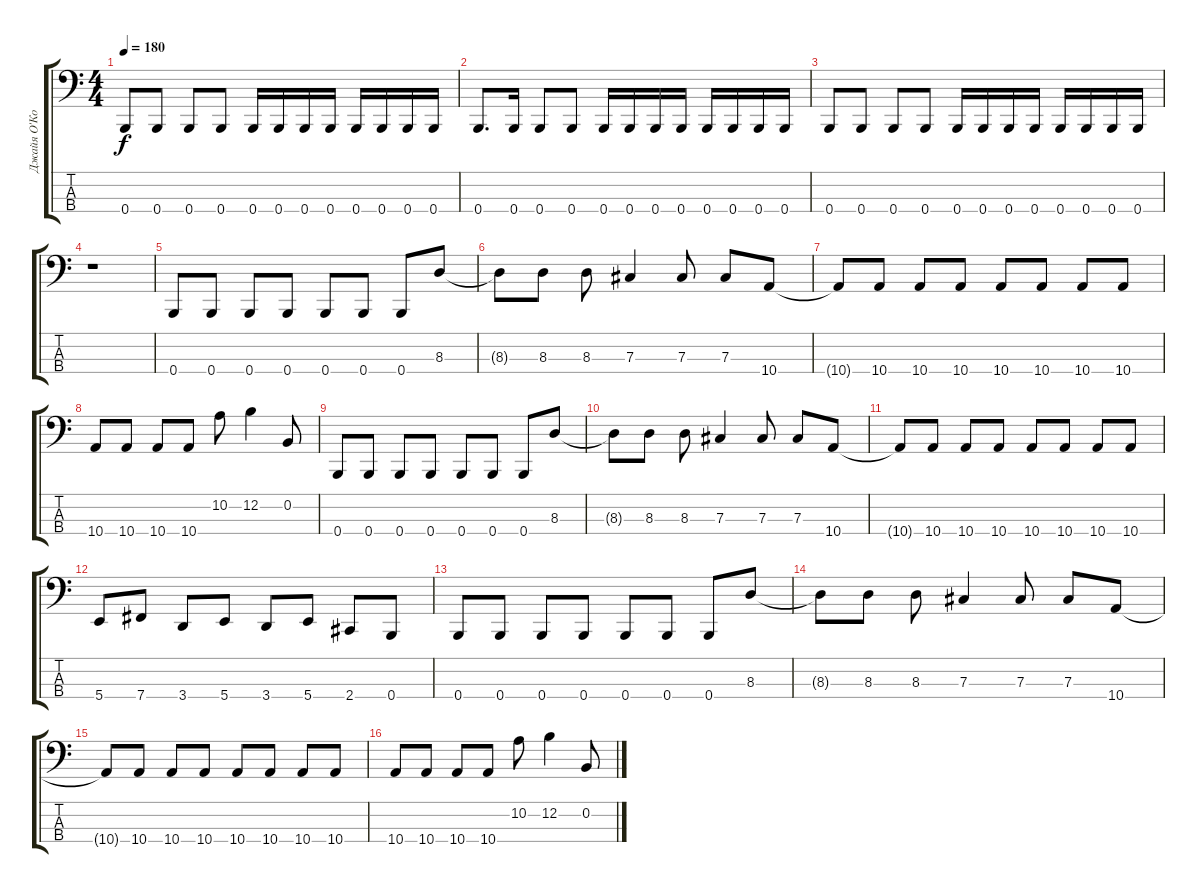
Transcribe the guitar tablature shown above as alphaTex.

\track ("Джайя О'Коннор" "Джайя О'Ко") {instrument electricbassfinger}
\staff {score tabs}
\tuning (E2 B1 Gb1 B0) {hide}
\ts (4 4)
\tempo 180
\clef f4
\ks c
0.4.8{dy f} 0.4.8 0.4.8 0.4.8 0.4.16 0.4.16 0.4.16 0.4.16 0.4.16 0.4.16 0.4.16 0.4.16 |
0.4.8{d} 0.4.16 0.4.8 0.4.8 0.4.16 0.4.16 0.4.16 0.4.16 0.4.16 0.4.16 0.4.16 0.4.16 |
0.4.8 0.4.8 0.4.8 0.4.8 0.4.16 0.4.16 0.4.16 0.4.16 0.4.16 0.4.16 0.4.16 0.4.16 |
r.1 |
0.4.8 0.4.8 0.4.8 0.4.8 0.4.8 0.4.8 0.4.8 8.3.8 |
8.3{t}.8 8.3.8 8.3.8 7.3.4 7.3.8 7.3.8 10.4.8 |
10.4{t}.8 10.4.8 10.4.8 10.4.8 10.4.8 10.4.8 10.4.8 10.4.8 |
10.4.8 10.4.8 10.4.8 10.4.8 10.2.8 12.2.4 0.2.8 |
0.4.8 0.4.8 0.4.8 0.4.8 0.4.8 0.4.8 0.4.8 8.3.8 |
8.3{t}.8 8.3.8 8.3.8 7.3.4 7.3.8 7.3.8 10.4.8 |
10.4{t}.8 10.4.8 10.4.8 10.4.8 10.4.8 10.4.8 10.4.8 10.4.8 |
5.4.8 7.4.8 3.4.8 5.4.8 3.4.8 5.4.8 2.4.8 0.4.8 |
0.4.8 0.4.8 0.4.8 0.4.8 0.4.8 0.4.8 0.4.8 8.3.8 |
8.3{t}.8 8.3.8 8.3.8 7.3.4 7.3.8 7.3.8 10.4.8 |
10.4{t}.8 10.4.8 10.4.8 10.4.8 10.4.8 10.4.8 10.4.8 10.4.8 |
10.4.8 10.4.8 10.4.8 10.4.8 10.2.8 12.2.4 0.2.8
